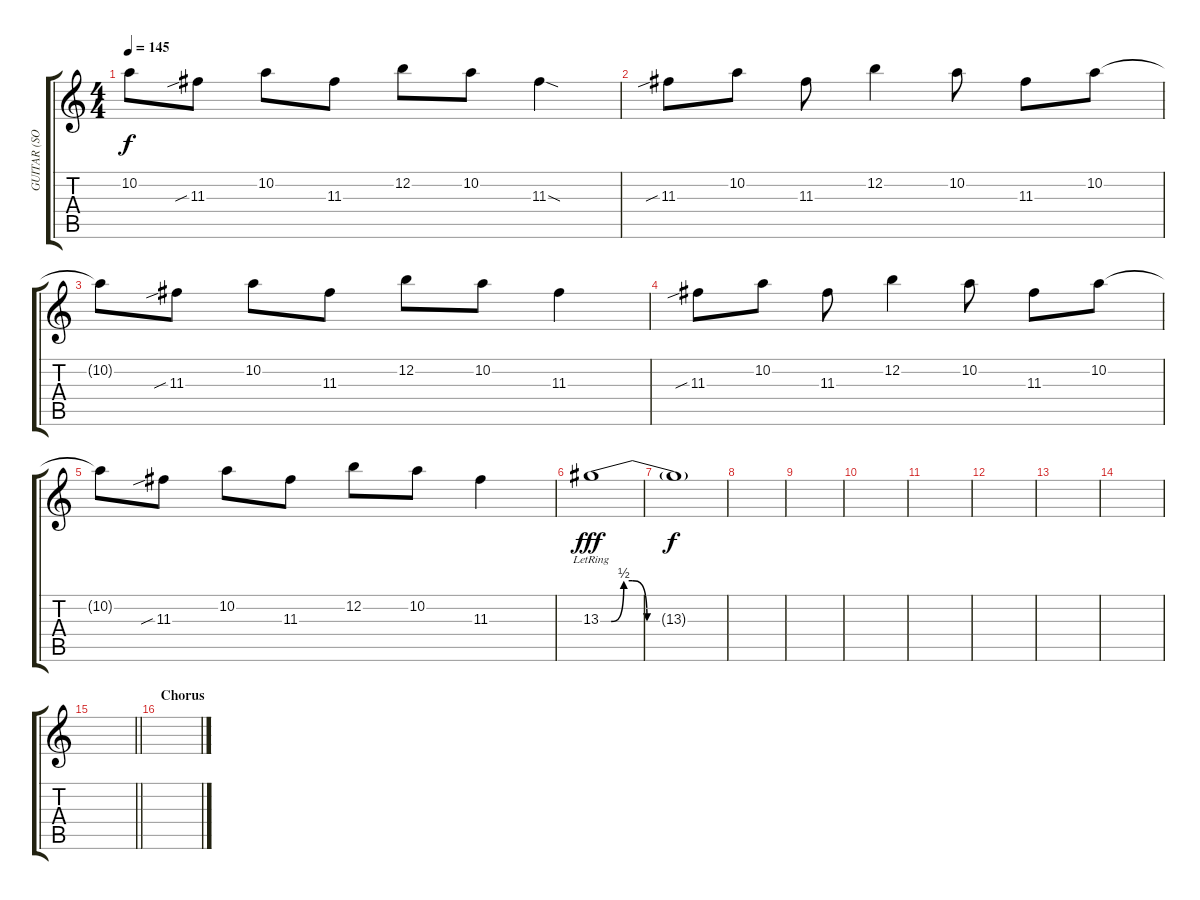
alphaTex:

\track ("GUITAR (SOLO)" "GUITAR (SO") {instrument overdrivenguitar}
\staff {score tabs}
\tuning (E4 B3 G3 D3 A2 E2) {hide}
\ts (4 4)
\tempo 145
\clef g2
\ks c
10.2{t}.8{dy f} 11.3{sib}.8 10.2.8 11.3.8 12.2.8 10.2.8 11.3{sod}.4 |
11.3{sib}.8 10.2.8 11.3.8 12.2.4 10.2.8 11.3.8 10.2.8 |
10.2{t}.8 11.3{sib}.8 10.2.8 11.3.8 12.2.8 10.2.8 11.3.4 |
11.3{sib}.8 10.2.8 11.3.8 12.2.4 10.2.8 11.3.8 10.2.8 |
10.2{t}.8 11.3{sib}.8 10.2.8 11.3.8 12.2.8 10.2.8 11.3.4 |
13.3{be (custom 0 0 5 0 11 2 15 2 22 0 38 0 60 0) lr}.1{dy fff} |
13.3{t}.1{dy f} |
|
|
|
|
|
|
|
\barLineRight lightlight
|
\section ("" "Chorus")
